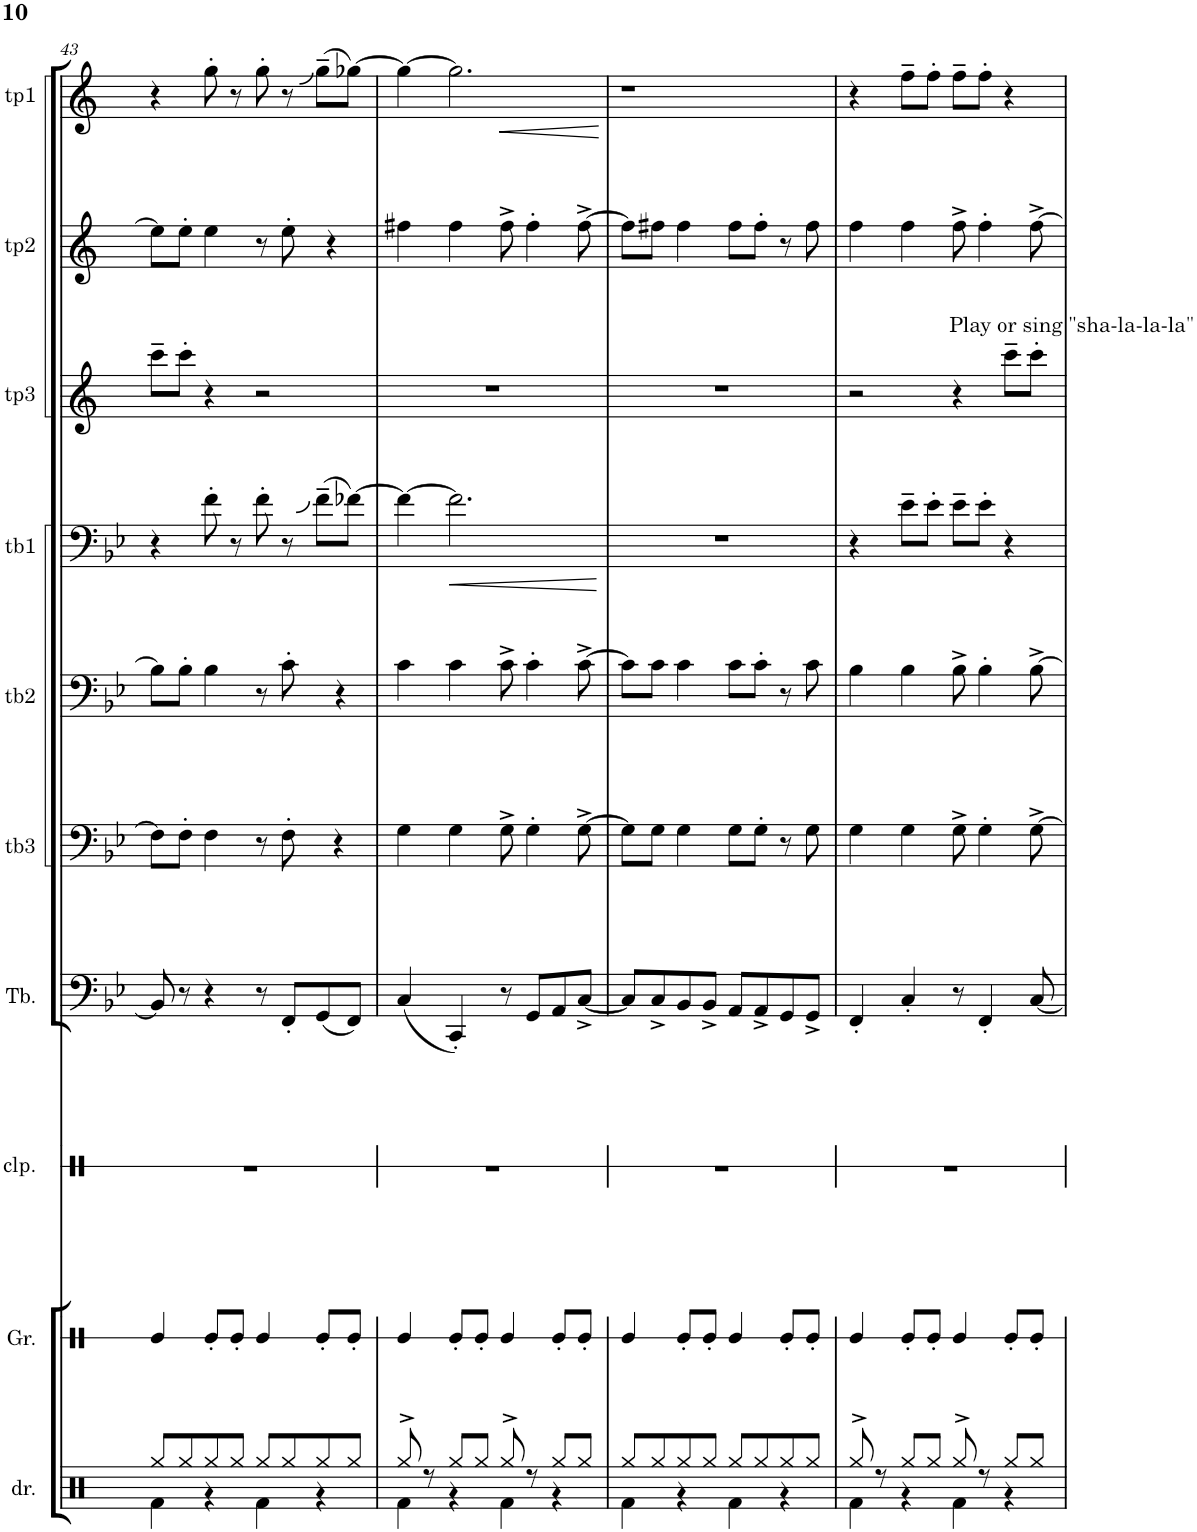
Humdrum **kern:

**kern	**kern	**kern	**kern	**kern	**kern	**kern	**kern	**kern	**kern
*part10	*part9	*part8	*part7	*part6	*part5	*part4	*part3	*part2	*part1
*staff10	*staff9	*staff8	*staff7	*staff6	*staff5	*staff4	*staff3	*staff2	*staff1
*I"Drum Set	*I"Guiro	*I"Claps	*I"Tuba	*I"Trombone 3	*I"Trombone 2	*I"Trombone 1	*I"Trumpet in Bb 3	*I"Trumpet in Bb2	*I"Trumpet in Bb 1
*I'dr.	*I'Gr.	*I'clp.	*I'Tb.	*I'tb3	*I'tb2	*I'tb1	*I'tp3	*I'tp2	*I'tp1
!!LO:PB:g=z
*clefX	*clefX	*clefX	*clefF4	*clefF4	*clefF4	*clefF4	*clefG2	*clefG2	*clefG2
*	*	*	*	*	*	*	*Trd1c2	*Trd1c2	*Trd1c2
*k[]	*k[]	*k[]	*k[b-e-]	*k[b-e-]	*k[b-e-]	*k[b-e-]	*k[]	*k[]	*k[]
*M4/4	*M4/4	*M4/4	*M4/4	*M4/4	*M4/4	*M4/4	*M4/4	*M4/4	*M4/4
=43	=43	=43	=43	=43	=43	=43	=43	=43	=43
*^	*	*	*	*	*	*	*	*	*
8Rgg/L	4Rf\	4Re/	1r	8BB-/]	8F\L]	8B-\L]	4r	8ccc~\L	8ee\L]	4r
8Rgg/	.	.	.	8r	8F'\J	8B-'\J	.	8ccc'\J	8ee'\J	.
8Rgg/	4r	8Re'/L	.	4r	4F\	4B-\	8f'\	4r	4ee\	8gg'\
8Rgg/J	.	8Re'/J	.	.	.	.	8r	.	.	8r
8Rgg/L	4Rf\	4Re/	.	8r	8r	8r	8f'\	2r	8r	8gg'\
8Rgg/	.	.	.	8FF'/L	8F'\	8c'\	8r	.	8ee'\	8r
8Rgg/	4r	8Re'/L	.	(8GG/	4r	4r	(8f~\L	.	4r	(8gg~\L
8Rgg/J	.	8Re'/J	.	8FF/J)	.	.	[8f-X\J)	.	.	[8gg-X\J)
=44	=44	=44	=44	=44	=44	=44	=44	=44	=44	=44
8Rgg^/	4Rf\	4Re/	1r	(4C/	4G\	4c\	4f-\_	1r	4ff#X\	4gg-\_
8r	.	.	.	.	.	.	.	.	.	.
8Rgg/L	4r	8Re'/L	.	4CC'/)	4G\	4c\	2.f-\]	.	4ff#\	2.gg-\]
8Rgg/J	.	8Re'/J	.	.	.	.	.	.	.	.
8Rgg^/	4Rf\	4Re/	.	8r	8G^\	8c^\	.	.	8ff#^\	.
8r	.	.	.	8GG/L	4G'\	4c'\	.	.	4ff#'\	.
8Rgg/L	4r	8Re'/L	.	8AA/	.	.	.	.	.	.
8Rgg/J	.	8Re'/J	.	[8C^/J	[8G^\	[8c^\	.	.	[8ff#^\	.
=45	=45	=45	=45	=45	=45	=45	=45	=45	=45	=45
8Rgg/L	4Rf\	4Re/	1r	8C/L]	8G\L]	8c\L]	1r	1r	8ff#\L]	1r
8Rgg/	.	.	.	8C^/	8G\J	8c\J	.	.	8ff#X\J	.
8Rgg/	4r	8Re'/L	.	8BB-/	4G\	4c\	.	.	4ff#\	.
8Rgg/J	.	8Re'/J	.	8BB-^/J	.	.	.	.	.	.
8Rgg/L	4Rf\	4Re/	.	8AA/L	8G\L	8c\L	.	.	8ff#\L	.
8Rgg/	.	.	.	8AA^/	8G'\J	8c'\J	.	.	8ff#'\J	.
8Rgg/	4r	8Re'/L	.	8GG/	8r	8r	.	.	8r	.
8Rgg/J	.	8Re'/J	.	8GG^/J	8G\	8c\	.	.	8ff#\	.
=46	=46	=46	=46	=46	=46	=46	=46	=46	=46	=46
8Rgg^/	4Rf\	4Re/	1r	4FF'/	4G\	4B-\	4r	2r	4ff\	4r
8r	.	.	.	.	.	.	.	.	.	.
8Rgg/L	4r	8Re'/L	.	4C'/	4G\	4B-\	8e-~\L	.	4ff\	8ff~\L
8Rgg/J	.	8Re'/J	.	.	.	.	8e-'\J	.	.	8ff'\J
!	!	!	!	!	!	!	!	!LO:TX:a:t=Play or sing "sha-la-la-la"	!	!
8Rgg^/	4Rf\	4Re/	.	8r	8G^\	8B-^\	8e-~\L	4r	8ff^\	8ff~\L
8r	.	.	.	4FF'/	4G'\	4B-'\	8e-'\J	.	4ff'\	8ff'\J
8Rgg/L	4r	8Re'/L	.	.	.	.	4r	8ccc~\L	.	4r
8Rgg/J	.	8Re'/J	.	[8C/	[8G^\	[8B-^\	.	8ccc'\J	[8ff^\	.
*v	*v	*	*	*	*	*	*	*	*	*
=	=	=	=	=	=	=	=	=	=
*-	*-	*-	*-	*-	*-	*-	*-	*-	*-
